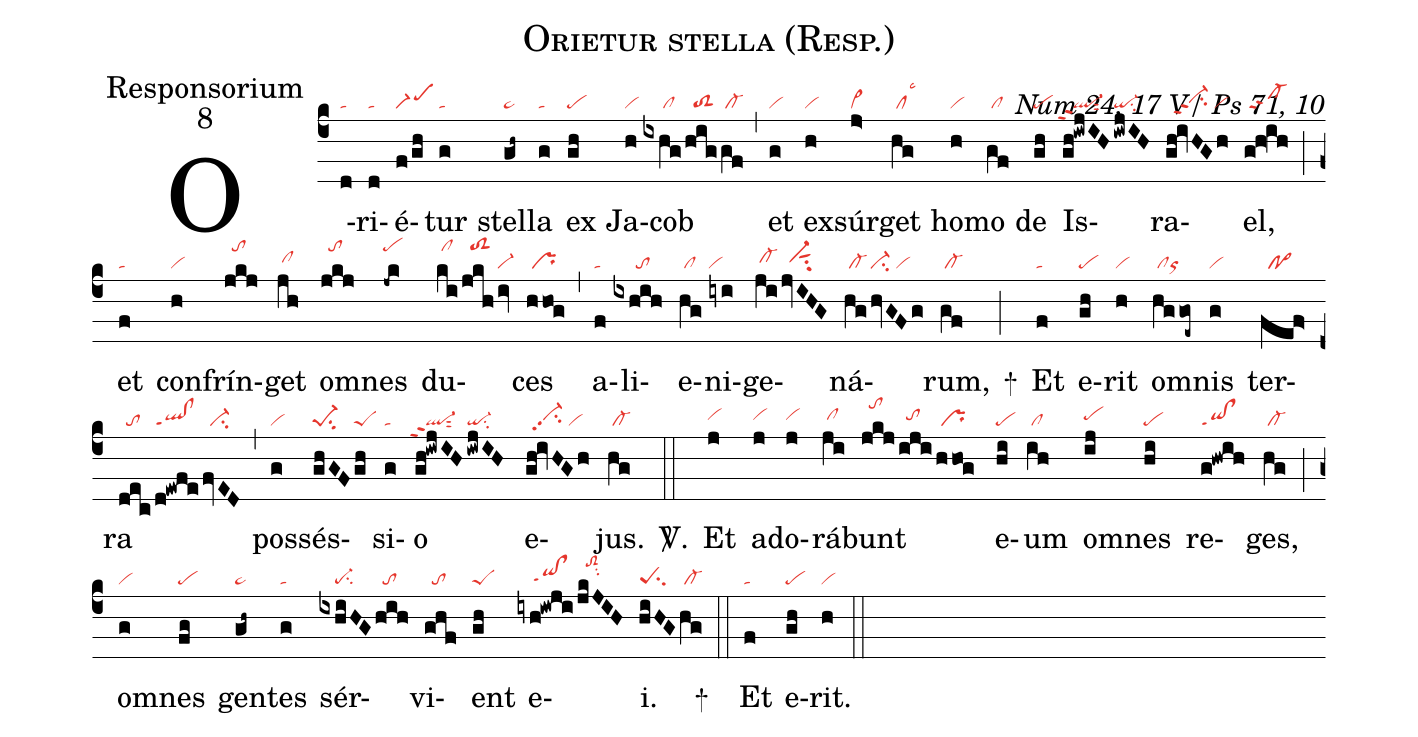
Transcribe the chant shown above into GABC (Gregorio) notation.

name:Orietur stella (Resp.);
office-part:Responsorium;
mode:8;
commentary:Num 24, 17 V/ Ps 71, 10;
nabc-lines:1;
%%
(c4)
O(d|ta)ri(d|ta)é(f/gh|scM1)tur(g|ta) stel(gh~|pe~)la(g|ta) ex(gh|pe) Ja(h|vi)cob(ixhg|/////cl|/hig|//toS2|gf|/cl-) (,)
et(g|vi) ex(h|vi)súr(j>|vi>)get(hg|/cllsc3) ho(h|vi)mo(gf|/cl) de(gh|pe) Is(gh!iwjIH|`ql-ppt2sut2|/iwjIH|qi-su2)ra(gh!ivHGh|//vi-hhppt2su2/vi)el,(g!h!ih|/sf-) (;)
et(f|ta) con(h|vi)frín(jkj|//tohl)get(jh|/clhh) om(jkj|//tohl)nes(-jk|pehl) du(ki|/clhl|/jkh|//toS2hl|/iv|vi-)ces(hhog|/pr) (,)
a(f|ta)li(ixhih|//////to)e(hg|/cl)ni(iyi|vi)ge(ji|/cl-hh|/jvIHG|//vi-hhsut1su2)ná(hg|/cl-|/hvGFg|vi-su2/vi)rum,(gf|/cl-) +(;)
Et(f|ta) e(gh|pe)rit(h|vi) om(hggoe~|/clor)nis(g|vi) ter(fef>|//po>)ra(dec|//to|/d!ewfe|ql!clppt1|/fvED|//ci-) (,)
pos(g|vi)sés(ghGF|pe-1su2|gh|peS)si(g|ta)o(gh!iwjIH|`ql-ppt2sut2|/iwjIH|qi-su2) e(gh!ivHGh|//vi-hhpp2su2/vi)jus.(hg|/cl-) <sp>V/</sp>.(::)
Et(j|vihh) a(j|vihh)do(j|vihh)rá(ji|/clhh)bunt(jkj|//tohl|/iji|//tohh|/hhog|/pr) e(hi|pe)um(ih|/cl) om(ij|pehh)nes(hi|pe) re(g!hwih|qi!clppt1)ges,(hg|/cl-) (;)
om(g|vi)nes(fg|pe) gen(gh~|pe~)tes(g|ta) sér(ixhiHG|////pe-su2|hih|//to)vi(ghf|//to)ent(gh|peS) e(iyh!iwji|////qihg!clhgppt1|/jkJIH|//toS2hlsu2)i.(hiHG|peSsu2|hg|/cl-) +(::)
Et(f|ta) e(gh|pe)rit.(h|vi) (::)
